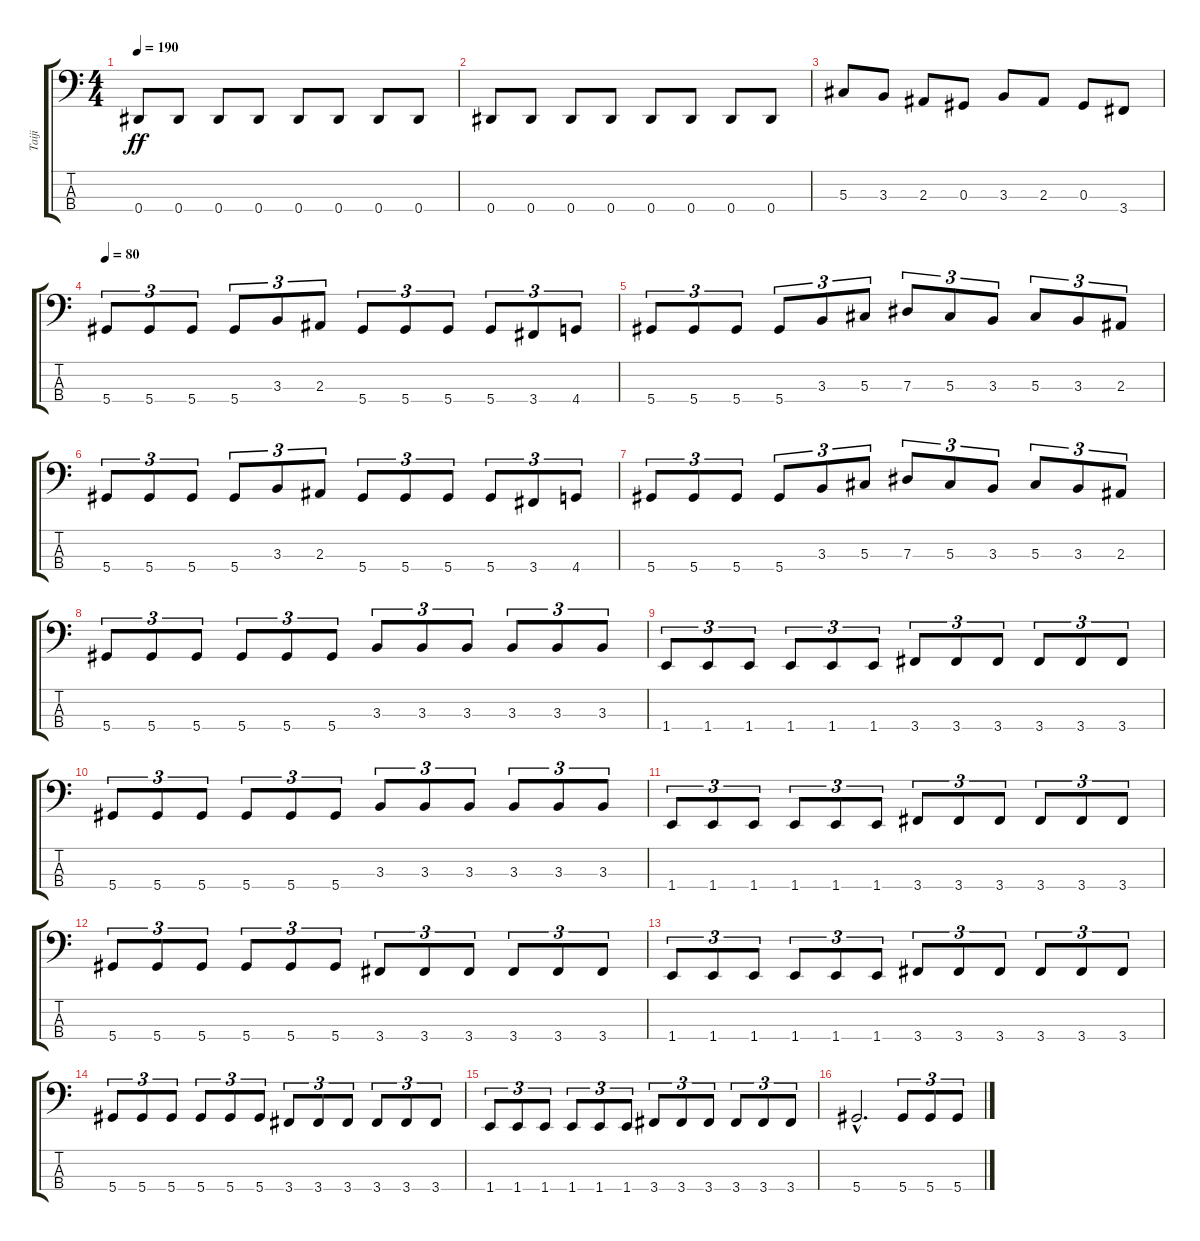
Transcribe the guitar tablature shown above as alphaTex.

\track ("Taiji" "Taiji") {instrument electricbassfinger}
\staff {score tabs}
\tuning (Gb2 Db2 Ab1 Eb1) {hide}
\ts (4 4)
\tempo 190
\clef f4
\ks c
0.4.8{dy ff} 0.4.8 0.4.8 0.4.8 0.4.8 0.4.8 0.4.8 0.4.8 |
0.4.8 0.4.8 0.4.8 0.4.8 0.4.8 0.4.8 0.4.8 0.4.8 |
5.3.8 3.3.8 2.3.8 0.3.8 3.3.8 2.3.8 0.3.8 3.4.8 |
\tempo 80
5.4.8{tu (3 2)} 5.4.8{tu (3 2)} 5.4.8{tu (3 2)} 5.4.8{tu (3 2)} 3.3.8{tu (3 2)} 2.3.8{tu (3 2)} 5.4.8{tu (3 2)} 5.4.8{tu (3 2)} 5.4.8{tu (3 2)} 5.4.8{tu (3 2)} 3.4.8{tu (3 2)} 4.4.8{tu (3 2)} |
5.4.8{tu (3 2)} 5.4.8{tu (3 2)} 5.4.8{tu (3 2)} 5.4.8{tu (3 2)} 3.3.8{tu (3 2)} 5.3.8{tu (3 2)} 7.3.8{tu (3 2)} 5.3.8{tu (3 2)} 3.3.8{tu (3 2)} 5.3.8{tu (3 2)} 3.3.8{tu (3 2)} 2.3.8{tu (3 2)} |
5.4.8{tu (3 2)} 5.4.8{tu (3 2)} 5.4.8{tu (3 2)} 5.4.8{tu (3 2)} 3.3.8{tu (3 2)} 2.3.8{tu (3 2)} 5.4.8{tu (3 2)} 5.4.8{tu (3 2)} 5.4.8{tu (3 2)} 5.4.8{tu (3 2)} 3.4.8{tu (3 2)} 4.4.8{tu (3 2)} |
5.4.8{tu (3 2)} 5.4.8{tu (3 2)} 5.4.8{tu (3 2)} 5.4.8{tu (3 2)} 3.3.8{tu (3 2)} 5.3.8{tu (3 2)} 7.3.8{tu (3 2)} 5.3.8{tu (3 2)} 3.3.8{tu (3 2)} 5.3.8{tu (3 2)} 3.3.8{tu (3 2)} 2.3.8{tu (3 2)} |
5.4.8{tu (3 2)} 5.4.8{tu (3 2)} 5.4.8{tu (3 2)} 5.4.8{tu (3 2)} 5.4.8{tu (3 2)} 5.4.8{tu (3 2)} 3.3.8{tu (3 2)} 3.3.8{tu (3 2)} 3.3.8{tu (3 2)} 3.3.8{tu (3 2)} 3.3.8{tu (3 2)} 3.3.8{tu (3 2)} |
1.4.8{tu (3 2)} 1.4.8{tu (3 2)} 1.4.8{tu (3 2)} 1.4.8{tu (3 2)} 1.4.8{tu (3 2)} 1.4.8{tu (3 2)} 3.4.8{tu (3 2)} 3.4.8{tu (3 2)} 3.4.8{tu (3 2)} 3.4.8{tu (3 2)} 3.4.8{tu (3 2)} 3.4.8{tu (3 2)} |
5.4.8{tu (3 2)} 5.4.8{tu (3 2)} 5.4.8{tu (3 2)} 5.4.8{tu (3 2)} 5.4.8{tu (3 2)} 5.4.8{tu (3 2)} 3.3.8{tu (3 2)} 3.3.8{tu (3 2)} 3.3.8{tu (3 2)} 3.3.8{tu (3 2)} 3.3.8{tu (3 2)} 3.3.8{tu (3 2)} |
1.4.8{tu (3 2)} 1.4.8{tu (3 2)} 1.4.8{tu (3 2)} 1.4.8{tu (3 2)} 1.4.8{tu (3 2)} 1.4.8{tu (3 2)} 3.4.8{tu (3 2)} 3.4.8{tu (3 2)} 3.4.8{tu (3 2)} 3.4.8{tu (3 2)} 3.4.8{tu (3 2)} 3.4.8{tu (3 2)} |
5.4.8{tu (3 2)} 5.4.8{tu (3 2)} 5.4.8{tu (3 2)} 5.4.8{tu (3 2)} 5.4.8{tu (3 2)} 5.4.8{tu (3 2)} 3.4.8{tu (3 2)} 3.4.8{tu (3 2)} 3.4.8{tu (3 2)} 3.4.8{tu (3 2)} 3.4.8{tu (3 2)} 3.4.8{tu (3 2)} |
1.4.8{tu (3 2)} 1.4.8{tu (3 2)} 1.4.8{tu (3 2)} 1.4.8{tu (3 2)} 1.4.8{tu (3 2)} 1.4.8{tu (3 2)} 3.4.8{tu (3 2)} 3.4.8{tu (3 2)} 3.4.8{tu (3 2)} 3.4.8{tu (3 2)} 3.4.8{tu (3 2)} 3.4.8{tu (3 2)} |
5.4.8{tu (3 2)} 5.4.8{tu (3 2)} 5.4.8{tu (3 2)} 5.4.8{tu (3 2)} 5.4.8{tu (3 2)} 5.4.8{tu (3 2)} 3.4.8{tu (3 2)} 3.4.8{tu (3 2)} 3.4.8{tu (3 2)} 3.4.8{tu (3 2)} 3.4.8{tu (3 2)} 3.4.8{tu (3 2)} |
1.4.8{tu (3 2)} 1.4.8{tu (3 2)} 1.4.8{tu (3 2)} 1.4.8{tu (3 2)} 1.4.8{tu (3 2)} 1.4.8{tu (3 2)} 3.4.8{tu (3 2)} 3.4.8{tu (3 2)} 3.4.8{tu (3 2)} 3.4.8{tu (3 2)} 3.4.8{tu (3 2)} 3.4.8{tu (3 2)} |
5.4{hac}.2{d} 5.4.8{tu (3 2)} 5.4.8{tu (3 2)} 5.4.8{tu (3 2)}
